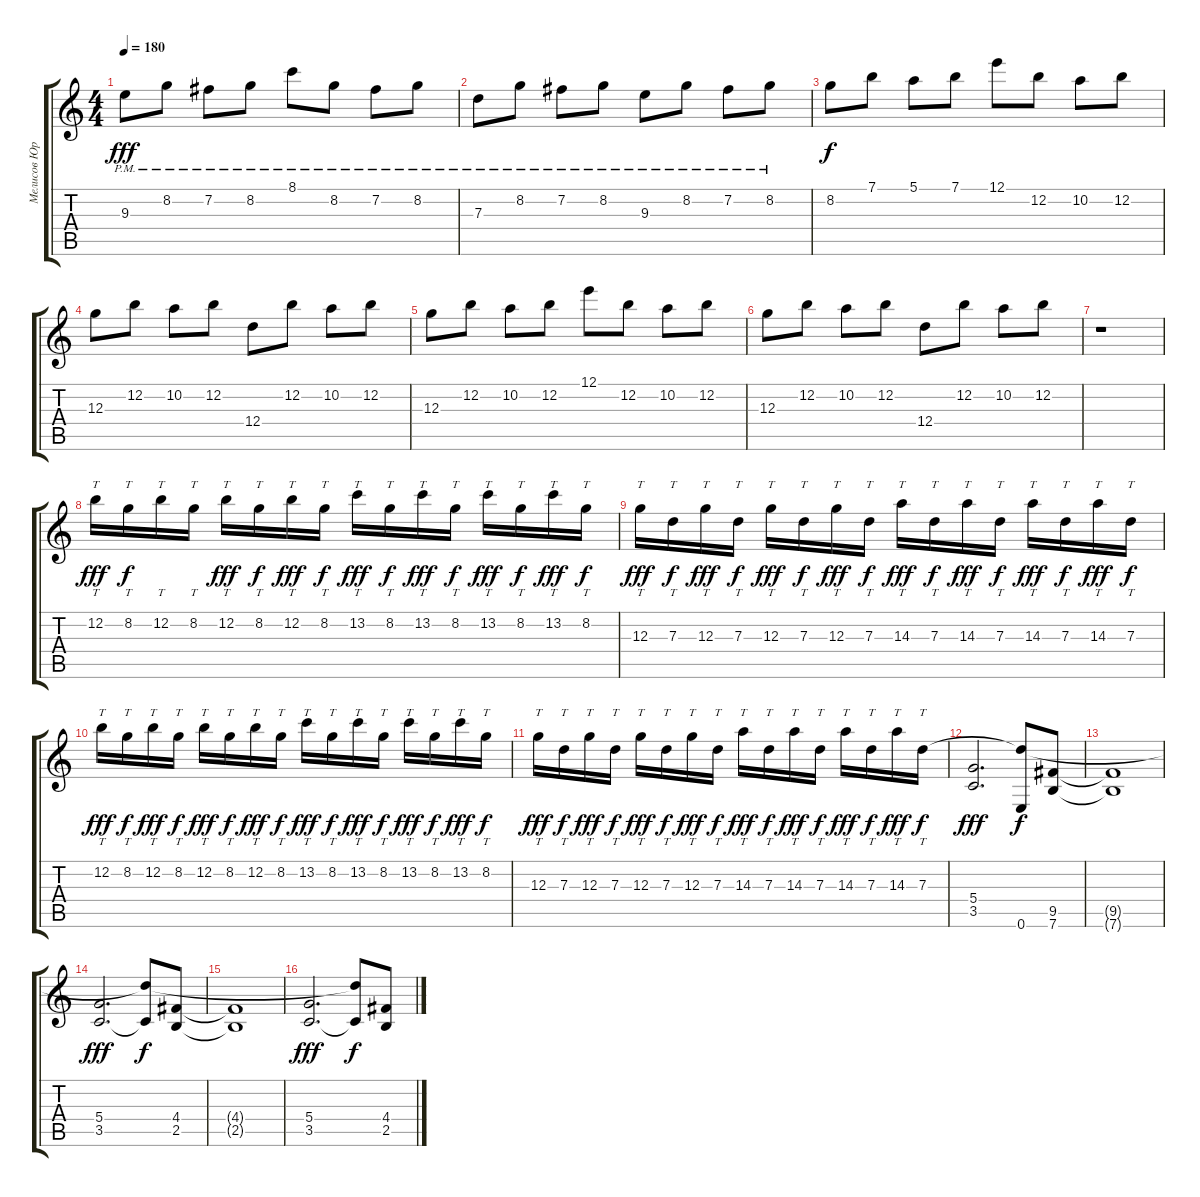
\track ("Мелисов Юрий" "Мелисов Юр") {instrument overdrivenguitar}
\staff {score tabs}
\tuning (E4 B3 G3 D3 A2 E2) {hide}
\ts (4 4)
\tempo 180
\clef g2
\ks c
9.3{pm}.8{dy fff} 8.2{pm}.8 7.2{pm}.8 8.2{pm}.8 8.1{pm}.8 8.2{pm}.8 7.2{pm}.8 8.2{pm}.8 |
7.3{pm}.8 8.2{pm}.8 7.2{pm}.8 8.2{pm}.8 9.3{pm}.8 8.2{pm}.8 7.2{pm}.8 8.2{pm}.8 |
8.2.8{dy f} 7.1.8 5.1.8 7.1.8 12.1.8 12.2.8 10.2.8 12.2.8 |
12.3.8 12.2.8 10.2.8 12.2.8 12.4.8 12.2.8 10.2.8 12.2.8 |
12.3.8 12.2.8 10.2.8 12.2.8 12.1.8 12.2.8 10.2.8 12.2.8 |
12.3.8 12.2.8 10.2.8 12.2.8 12.4.8 12.2.8 10.2.8 12.2.8 |
r.1 |
12.2.16{tt dy fff} 8.2.16{tt dy f} 12.2.16{tt} 8.2.16{tt} 12.2.16{tt dy fff} 8.2.16{tt dy f} 12.2.16{tt dy fff} 8.2.16{tt dy f} 13.2.16{tt dy fff} 8.2.16{tt dy f} 13.2.16{tt dy fff} 8.2.16{tt dy f} 13.2.16{tt dy fff} 8.2.16{tt dy f} 13.2.16{tt dy fff} 8.2.16{tt dy f} |
12.3.16{tt dy fff} 7.3.16{tt dy f} 12.3.16{tt dy fff} 7.3.16{tt dy f} 12.3.16{tt dy fff} 7.3.16{tt dy f} 12.3.16{tt dy fff} 7.3.16{tt dy f} 14.3.16{tt dy fff} 7.3.16{tt dy f} 14.3.16{tt dy fff} 7.3.16{tt dy f} 14.3.16{tt dy fff} 7.3.16{tt dy f} 14.3.16{tt dy fff} 7.3.16{tt dy f} |
12.2.16{tt dy fff} 8.2.16{tt dy f} 12.2.16{tt dy fff} 8.2.16{tt dy f} 12.2.16{tt dy fff} 8.2.16{tt dy f} 12.2.16{tt dy fff} 8.2.16{tt dy f} 13.2.16{tt dy fff} 8.2.16{tt dy f} 13.2.16{tt dy fff} 8.2.16{tt dy f} 13.2.16{tt dy fff} 8.2.16{tt dy f} 13.2.16{tt dy fff} 8.2.16{tt dy f} |
12.3.16{tt dy fff} 7.3.16{tt dy f} 12.3.16{tt dy fff} 7.3.16{tt dy f} 12.3.16{tt dy fff} 7.3.16{tt dy f} 12.3.16{tt dy fff} 7.3.16{tt dy f} 14.3.16{tt dy fff} 7.3.16{tt dy f} 14.3.16{tt dy fff} 7.3.16{tt dy f} 14.3.16{tt dy fff} 7.3.16{tt dy f} 14.3.16{tt dy fff} 7.3.16{tt dy f} |
(5.4 3.5).2{d dy fff} (7.3{t} 0.6).8{dy f} (9.5 7.6).8 |
(9.5{t} 7.6{t}).1 |
(5.4 3.5).2{d dy fff} (7.3{t} 3.5{t}).8{dy f} (4.4 2.5).8 |
(4.4{t} 2.5{t}).1 |
(5.4 3.5).2{d dy fff} (7.3{t} 3.5{t}).8{dy f} (4.4 2.5).8
